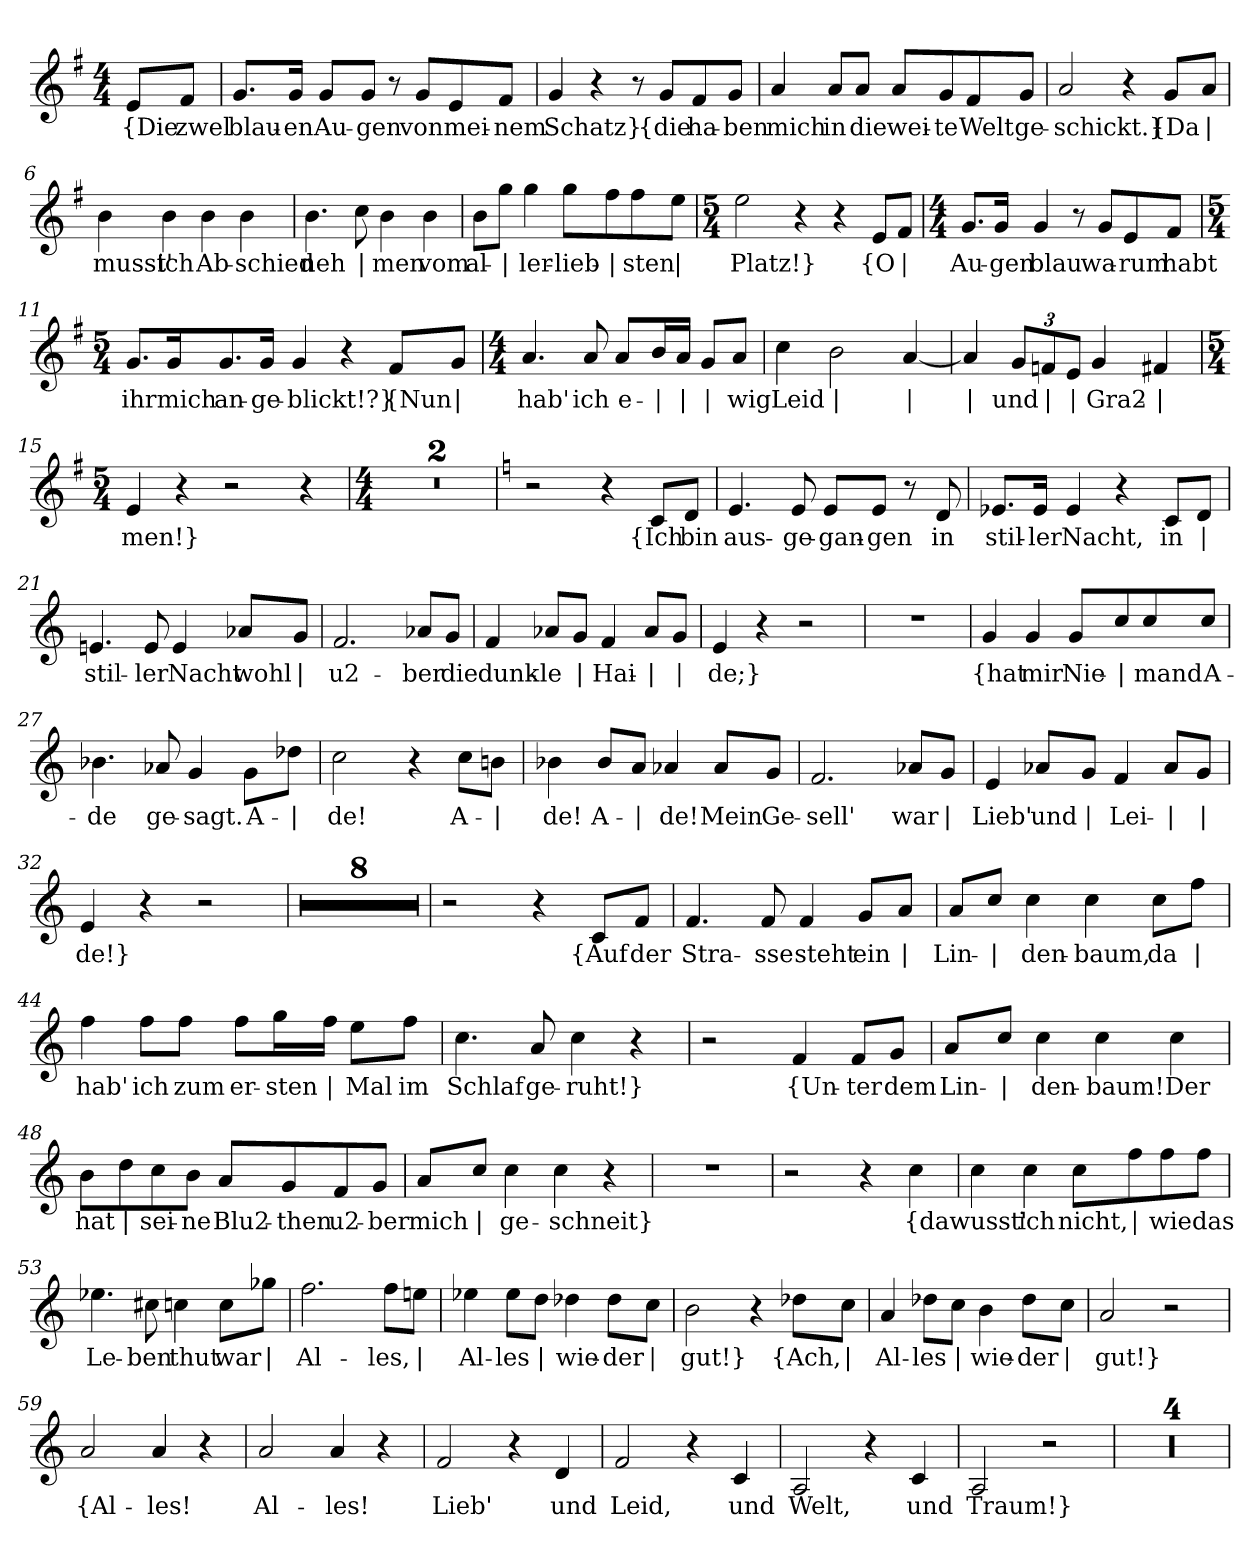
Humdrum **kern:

**kern	**text
*part1	*part1
*staff1	*staff1
*clefG2	*
*k[f#]	*
*M4/4	*
=1	=1
!	!LO:LY:b
8e/L	{Die
!	!LO:LY:b
8f#/J	zwel
=2	=2
!	!LO:LY:b
8.g/L	blau-
!	!LO:LY:b
16g/Jk	-en
!	!LO:LY:b
8g/L	Au-
!	!LO:LY:b
8g/J	-gen
8r	.
!	!LO:LY:b
8g/L	von
!	!LO:LY:b
8e/	mei-
!	!LO:LY:b
8f#/J	-nem
=3	=3
!	!LO:LY:b
4g/	Schatz}
4r	.
8r	.
!	!LO:LY:b
8g/L	{die
!	!LO:LY:b
8f#/	ha-
!	!LO:LY:b
8g/J	-ben
=4	=4
!	!LO:LY:b
4a/	mich
!	!LO:LY:b
8a/L	in
!	!LO:LY:b
8a/J	die
!	!LO:LY:b
8a/L	wei-
!	!LO:LY:b
8g/	-te
!	!LO:LY:b
8f#/	Welt
!	!LO:LY:b
8g/J	ge-
!!LO:LB:g=z
=5	=5
!	!LO:LY:b
2a/	-schickt.}
4r	.
!	!LO:LY:b
8g/L	{Da
!	!LO:LY:b
8a/J	|
=6	=6
!	!LO:LY:b
4b\	musst'
!	!LO:LY:b
4b\	ich
!	!LO:LY:b
4b\	Ab-
!	!LO:LY:b
4b\	-schied
=7	=7
!	!LO:LY:b
4.b\	neh
!	!LO:LY:b
8cc\	|
!	!LO:LY:b
4b\	men
!	!LO:LY:b
4b\	vom
=8	=8
!	!LO:LY:b
8b\L	al-
!	!LO:LY:b
8gg\J	|
!	!LO:LY:b
4gg\	-ler-
!	!LO:LY:b
8gg\L	-lieb-
!	!LO:LY:b
8ff#\	|
!	!LO:LY:b
8ff#\	-sten
!	!LO:LY:b
8ee\J	|
=9	=9
*M5/4	*
!	!LO:LY:b
2ee\	Platz!}
4r	.
4r	.
!	!LO:LY:b
8e/L	{O
!	!LO:LY:b
8f#/J	|
!!LO:LB:g=z
=10	=10
*M4/4	*
!	!LO:LY:b
8.g/L	Au-
!	!LO:LY:b
16g/Jk	-gen
!	!LO:LY:b
4g/	blau
8r	.
!	!LO:LY:b
8g/L	wa-
!	!LO:LY:b
8e/	-rum
!	!LO:LY:b
8f#/J	habt
=11	=11
*M5/4	*
!	!LO:LY:b
8.g/L	ihr
!	!LO:LY:b
16g/K	mich
!	!LO:LY:b
8.g/	an-
!	!LO:LY:b
16g/Jk	-ge-
!	!LO:LY:b
4g/	-blickt!?}
4r	.
!	!LO:LY:b
8f#/L	{Nun
!	!LO:LY:b
8g/J	|
=12	=12
*M4/4	*
!	!LO:LY:b
4.a/	hab'
!	!LO:LY:b
8a/	ich
!	!LO:LY:b
8a/L	e-
!	!LO:LY:b
16b/L	|
!	!LO:LY:b
16a/JJ	|
!	!LO:LY:b
8g/L	|
!	!LO:LY:b
8a/J	-wig
!!LO:LB:g=z
=13	=13
!	!LO:LY:b
4cc\	Leid
!	!LO:LY:b
2b\	|
!	!LO:LY:b
[4a/	|
=14	=14
!	!LO:LY:b
4a/]	|
*Xbrackettup	*
!	!LO:LY:b
12g/L	und
!	!LO:LY:b
12fn/	|
!	!LO:LY:b
12e/J	|
!	!LO:LY:b
4g/	Gra2-
!	!LO:LY:b
4f#X/	|
=15	=15
*M5/4	*
!	!LO:LY:b
4e/	-men!}
4r	.
2r	.
4r	.
=16	=16
*M4/4	*
1r	.
=17	=17
1r	.
=18	=18
*k[]	*
2r	.
4r	.
!	!LO:LY:b
8c/L	{Ich
!	!LO:LY:b
8d/J	bin
=19	=19
!	!LO:LY:b
4.e/	aus-
!	!LO:LY:b
8e/	-ge-
!	!LO:LY:b
8e/L	-gan-
!	!LO:LY:b
8e/J	-gen
8r	.
!	!LO:LY:b
8d/	in
!!LO:LB:g=z
=20	=20
!	!LO:LY:b
8.e-X/L	stil-
!	!LO:LY:b
16e-/Jk	-ler
!	!LO:LY:b
4e-/	Nacht,
4r	.
!	!LO:LY:b
8c/L	in
!	!LO:LY:b
8d/J	|
=21	=21
!	!LO:LY:b
4.en/	stil-
!	!LO:LY:b
8e/	-ler
!	!LO:LY:b
4e/	Nacht
!	!LO:LY:b
8a-X/L	wohl
!	!LO:LY:b
8g/J	|
=22	=22
!	!LO:LY:b
2.f/	u2-
!	!LO:LY:b
8a-X/L	-ber
!	!LO:LY:b
8g/J	die
=23	=23
!	!LO:LY:b
4f/	dunk-
!	!LO:LY:b
8a-X/L	-le
!	!LO:LY:b
8g/J	|
!	!LO:LY:b
4f/	Hai-
!	!LO:LY:b
8a-/L	|
!	!LO:LY:b
8g/J	|
=24	=24
!	!LO:LY:b
4e/	-de;}
4r	.
2r	.
=25	=25
1r	.
!!LO:LB:g=z
=26	=26
!	!LO:LY:b
4g/	{hat
!	!LO:LY:b
4g/	mir
!	!LO:LY:b
8g/L	Nie-
!	!LO:LY:b
8cc/	|
!	!LO:LY:b
8cc/	-mand
!	!LO:LY:b
8cc/J	A-
=27	=27
!	!LO:LY:b
4.b-X\	-de
!	!LO:LY:b
8a-X/	ge-
!	!LO:LY:b
4g/	-sagt.
!	!LO:LY:b
8g\L	A-
!	!LO:LY:b
8dd-X\J	|
=28	=28
!	!LO:LY:b
2cc\	-de!
4r	.
!	!LO:LY:b
8cc\L	A-
!	!LO:LY:b
8bn\J	|
=29	=29
!	!LO:LY:b
4b-X\	-de!
!	!LO:LY:b
8b-/L	A-
!	!LO:LY:b
8a/J	|
!	!LO:LY:b
4a-X/	-de!
!	!LO:LY:b
8a-/L	Mein
!	!LO:LY:b
8g/J	Ge-
=30	=30
!	!LO:LY:b
2.f/	-sell'
!	!LO:LY:b
8a-X/L	war
!	!LO:LY:b
8g/J	|
!!LO:LB:g=z
=31	=31
!	!LO:LY:b
4e/	Lieb'
!	!LO:LY:b
8a-X/L	und
!	!LO:LY:b
8g/J	|
!	!LO:LY:b
4f/	Lei-
!	!LO:LY:b
8a-/L	|
!	!LO:LY:b
8g/J	|
=32	=32
!	!LO:LY:b
4e/	-de!}
4r	.
2r	.
=33	=33
1r	.
=34	=34
1r	.
=35	=35
1r	.
=36	=36
1r	.
=37	=37
1r	.
=38	=38
1r	.
=39	=39
1r	.
=40	=40
*k[b-]	*
1r	.
=41	=41
2r	.
4r	.
!	!LO:LY:b
8c/L	{Auf
!	!LO:LY:b
8f/J	der
!!LO:LB:g=z
=42	=42
!	!LO:LY:b
4.f/	Stra-
!	!LO:LY:b
8f/	-sse
!	!LO:LY:b
4f/	steht
!	!LO:LY:b
8g/L	ein
!	!LO:LY:b
8a/J	|
=43	=43
!	!LO:LY:b
8a/L	Lin-
!	!LO:LY:b
8cc/J	|
!	!LO:LY:b
4cc\	-den-
!	!LO:LY:b
4cc\	-baum,
!	!LO:LY:b
8cc\L	da
!	!LO:LY:b
8ff\J	|
=44	=44
!	!LO:LY:b
4ff\	hab'
!	!LO:LY:b
8ff\L	ich
!	!LO:LY:b
8ff\J	zum
!	!LO:LY:b
8ff\L	er-
!	!LO:LY:b
16gg\L	-sten
!	!LO:LY:b
16ff\JJ	|
!	!LO:LY:b
8ee\L	Mal
!	!LO:LY:b
8ff\J	im
=45	=45
!	!LO:LY:b
4.cc\	Schlaf
!	!LO:LY:b
8a/	ge-
!	!LO:LY:b
4cc\	-ruht!}
4r	.
!!LO:LB:g=z
=46	=46
2r	.
!	!LO:LY:b
4f/	{Un-
!	!LO:LY:b
8f/L	-ter
!	!LO:LY:b
8g/J	dem
=47	=47
!	!LO:LY:b
8a/L	Lin-
!	!LO:LY:b
8cc/J	|
!	!LO:LY:b
4cc\	-den-
!	!LO:LY:b
4cc\	-baum!
!	!LO:LY:b
4cc\	Der
=48	=48
!	!LO:LY:b
8b-\L	hat
!	!LO:LY:b
8dd\	|
!	!LO:LY:b
8cc\	sei-
!	!LO:LY:b
8b-\J	-ne
!	!LO:LY:b
8a/L	Blu2-
!	!LO:LY:b
8g/	-then
!	!LO:LY:b
8f/	u2-
!	!LO:LY:b
8g/J	-ber
=49	=49
!	!LO:LY:b
8a/L	mich
!	!LO:LY:b
8cc/J	|
!	!LO:LY:b
4cc\	ge-
!	!LO:LY:b
4cc\	-schneit}
4r	.
=50	=50
1r	.
!!LO:LB:g=z
=51	=51
2r	.
4r	.
!	!LO:LY:b
4cc\	{da
=52	=52
!	!LO:LY:b
4cc\	wusst'
!	!LO:LY:b
4cc\	ich
!	!LO:LY:b
8cc\L	nicht,
!	!LO:LY:b
8ff\	|
!	!LO:LY:b
8ff\	wie
!	!LO:LY:b
8ff\J	das
=53	=53
!	!LO:LY:b
4.ee-X\	Le-
!	!LO:LY:b
8cc#X\	-ben
!	!LO:LY:b
4ccn\	thut
!	!LO:LY:b
8cc\L	war
!	!LO:LY:b
8gg-X\J	|
=54	=54
!	!LO:LY:b
2.ff\	Al-
!	!LO:LY:b
8ff\L	-les,
!	!LO:LY:b
8een\J	|
=55	=55
!	!LO:LY:b
4ee-X\	Al-
!	!LO:LY:b
8ee-\L	-les
!	!LO:LY:b
8dd\J	|
!	!LO:LY:b
4dd-X\	wie-
!	!LO:LY:b
8dd-\L	-der
!	!LO:LY:b
8cc\J	|
!!LO:PB:g=z
=56	=56
!	!LO:LY:b
2b-\	gut!}
4r	.
!	!LO:LY:b
8dd-X\L	{Ach,
!	!LO:LY:b
8cc\J	|
=57	=57
!	!LO:LY:b
4a/	Al-
!	!LO:LY:b
8dd-X\L	-les
!	!LO:LY:b
8cc\J	|
!	!LO:LY:b
4b-\	wie-
!	!LO:LY:b
8dd-\L	-der
!	!LO:LY:b
8cc\J	|
=58	=58
!	!LO:LY:b
2a/	gut!}
2r	.
=59	=59
!	!LO:LY:b
2a/	{Al-
!	!LO:LY:b
4a/	-les!
4r	.
=60	=60
!	!LO:LY:b
2a/	Al-
!	!LO:LY:b
4a/	-les!
4r	.
=61	=61
!	!LO:LY:b
2f/	Lieb'
4r	.
!	!LO:LY:b
4d/	und
=62	=62
!	!LO:LY:b
2f/	Leid,
4r	.
!	!LO:LY:b
4c/	und
=63	=63
!	!LO:LY:b
2A/	Welt,
4r	.
!	!LO:LY:b
4c/	und
!!LO:LB:g=z
=64	=64
!	!LO:LY:b
2A/	Traum!}
2r	.
=65	=65
1r	.
=66	=66
1r	.
=67	=67
1r	.
=68	=68
1r	.
=	=
*-	*-
